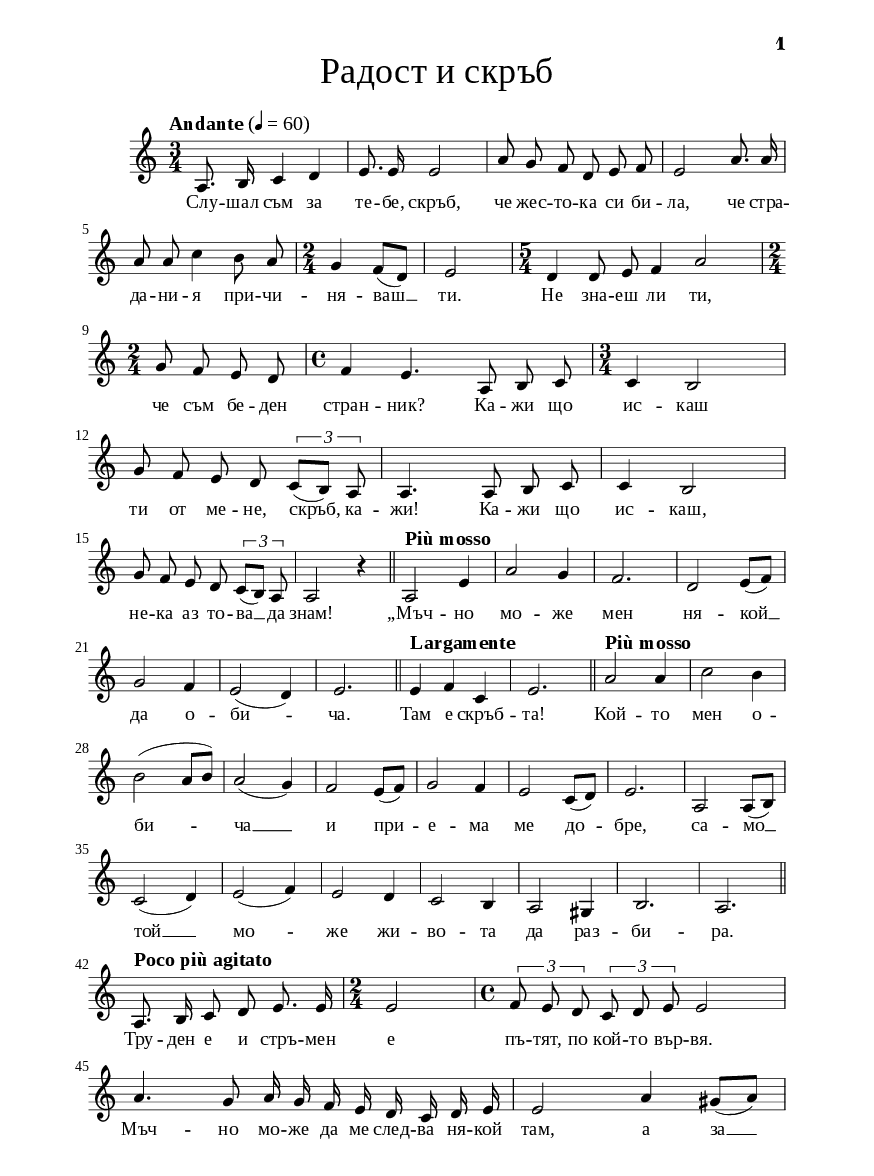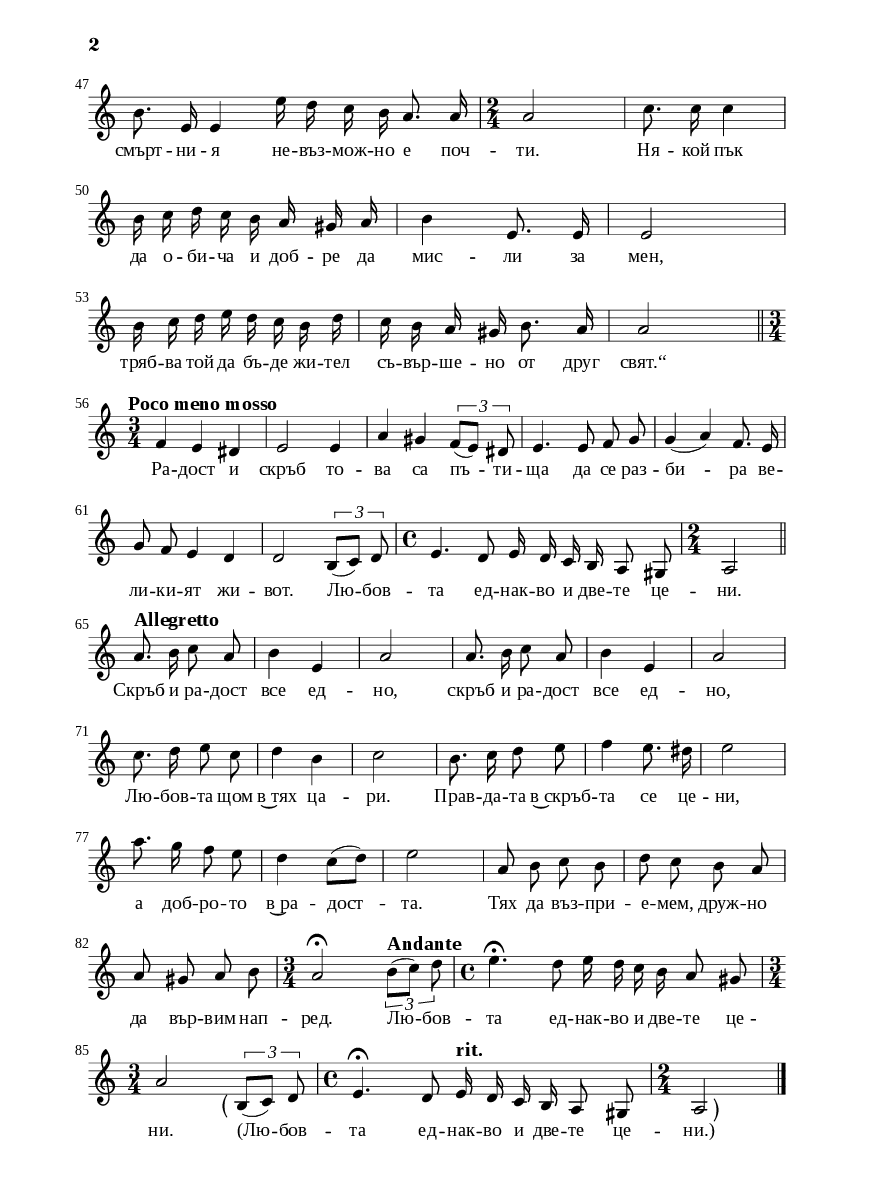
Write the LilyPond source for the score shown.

\version "2.24.4"

\include "include/globals.ily"

startParenthesis = {
  \once \override Parentheses.stencils = #(lambda (grob)
                                            (let ((par-list (parentheses-interface::calc-parenthesis-stencils grob)))
                                              (list (car par-list) point-stencil )))
}

endParenthesis = {
  \once \override Parentheses.stencils = #(lambda (grob)
                                            (let ((par-list (parentheses-interface::calc-parenthesis-stencils grob)))
                                              (list point-stencil (cadr par-list))))
}

\bookpart {
  \label #'ref122
  \tocItem \markup "Радост и скръб"
\paper {
  print-all-headers = ##t
  print-page-number = ##t
  print-first-page-number = ##t


  % put page numbers on the top and change the font style.
  oddHeaderMarkup = \markup
  \fill-line {
    ""
    \unless \on-first-page-of-part \fromproperty #'header:instrument
    \if \should-print-page-number \abs-fontsize #7 { \number \fromproperty #'page:page-number-string }
  }
  %% evenHeaderMarkup would inherit the value of
  %% oddHeaderMarkup if it were not defined here
  evenHeaderMarkup = \markup
  \fill-line {
    \if \should-print-page-number \abs-fontsize #7 { \number \fromproperty #'page:page-number-string }
    \unless \on-first-page-of-part \fromproperty #'header:instrument
    ""
  }

  oddFooterMarkup = \markup ""

  evenFooterMarkup = ""
  left-margin = 1.5\cm
  right-margin = 1.5\cm
  top-margin = 1\cm
  bottom-margin = 1.2\cm
  ragged-bottom = ##t % do not spread the staves to fill the whole vertical space
  top-markup-spacing.basic-distance = 0\mm % margin between page number and system for the first page
  top-system-spacing.basic-distance = 10\mm % margin between page number and system for the other pages

  % change distance between staves
  system-system-spacing =
  #'((basic-distance . 14)
     (minimum-distance . 6)
     (padding . 2)
     (stretchability . 12))
}
  \score {
    \include "include/score-layout.ily"


    \new Staff \relative c' {
      \clef treble
      \key a \minor
      \time 3/4
      \tempoFunc "Andante" 4 "60"
      \autoBeamOff
      a8.  b16  c4  d4 | % 2
      e8.  e16  e2 | % 3
      a8  g8  f8  d8  e8
      f8 |  % 4
      e2  a8.  a16  | \break % 5
      a8  a8  c4  b8  a8 | % 6
      \time 2/4  | % 6
      g4  f8 [(  d8 )] | % 7
      e2 | % 8
      \time 5/4  | % 8
      d4  d8  e8  f4  a2 | \break % 9
      \time 2/4  | % 9
      g8  f8  e8  d8   | \time 4/4 f4
      e4.  a,8  b8  c8 | % 11
      \time 3/4 c4  b2  | \break % 12
      g'8  f8  e8  d8
      \tuplet 3/2 { c8 ( [  b8 )]  a8  }
      |  % 13
      a4.  a8  b8  c8 | % 14
      c4  b2  \break | % 15
      g'8  f8  e8  d8
      \tuplet 3/2 { c8 ( [  b8] ) a8 }
      | % 16
      a2 r4 \bar "||" % 17
      \tempo"Più mosso" a2 e'4 | % 18
      a2  g4 | % 19
      f2. |
      d2  e8 ( [  f8 ) ] | \break % 21
      g2  f4 |  % 22
      e2 (  d4 ) | % 23
      e2. \bar "||" |
      \tempo"Largamente" e4 f4  c4  | % 25
      e2. \bar "||"
      \tempo "Più mosso" a2 a4 | % 27
      c2  b4  | \break % 28
      b2 ( a8 [  b8 ) ] | % 29
      a2 (  g4 ) |
      f2  e8 ( [  f8 ) ] | % 31
      g2  f4 | % 32
      e2  c8 ( [  d8 ) ] | % 33
      e2. | % 34
      a,2  a8 ( [  b8 ) ] \break | % 35
      c2 (  d4 ) | % 36
      e2 (  f4 ) | % 37
      e2  d4 | % 38
      c2  b4 | % 39
      a2  gis4 |
      b2. | % 41
      a2. \bar "||"
      \break  | % 42
      \tempo"Poco più agitato" a8. b16
      c8  d8  e8.  e16 | % 43
      \time 2/4  | % 43
      e2 | % 44
      \time 4/4  | % 44
      \tuplet 3/2 {f8   e8  d8 }
      \tuplet 3/2 {c8  d8  e8 }
      e2  |
      a4.  g8  a16  g16  f16
      e16  d16  c16  d16  e16 | % 46
      e2  a4  gis8 ( [  a8 ) ] \break | % 47
      b8.  e,16  e4  e'16
      d16  c16  b16  a8.  a16 |  % 48
      \time 2/4  | % 48
      a2 |   % 49
      c8.  c16  c4  \break |
      b16  c16  d16  c16
      b16  a16  gis16  a16 | % 51
      b4  e,8.  e16 | % 52
      e2  | \break % 53
      b'16  c16  d16  e16
      d16  c16  b16  d16 |  % 54
      c16  b16  a16  gis16
      b8.  a16 | % 55
      a2 \break \bar "||" | % 56
      \time 3/4  | % 56
      \tempo "Poco meno mosso" f4 e4
      dis4 | % 57
      e2  e4 | % 58
      a4  gis4
      \tuplet 3/2 { f8 ( [  e8 ] )  dis8  }
      | % 59
      e4.  e8  f8  g8 |
      g4 (  a4 )  f8.  e16  | \break % 61
      g8  f8  e4  d4 | % 62
      d2
      \tuplet 3/2 { b8 ( [  c8 ) ]  d8  }
      | % 63
      \time 4/4 e4.  d8  e16  d16  c16
      b16  a8  gis8 | % 64
      \time 2/4 a2 \bar "||"  \break | % 65
      \tempo"Allegretto" a'8. b16
      c8  a8  | % 66
      b4  e,4  | % 67
      a2  | % 68
      a8.  b16  c8  a8  | % 69
      b4  e,4  |
      a2  \break  | % 71
      c8.  d16  e8  c8  | % 72
      d4  b4  | % 73
      c2  | % 74
      b8.  c16  d8  e8  | % 75
      f4  e8.  dis16  | % 76
      e2  \break  | % 77
      a8. g16 f8 e8  | % 78
      d4 c8 ( [ d8 ) ] | % 79
      e2 |
      a,8 b8 c8 b8  | % 81
      d8 c8 b8  a8  \break | % 82
      a8  gis8  a8 b8 | % 83
      \time 3/4  | % 83
      a2 ^\fermata
      \tuplet 3/2 { \tempo "Andante" b8 ( [ c8 ) ] d8  }
      \time 4/4  | % 84
      e4. \fermata
      d8 e16  d16 c16  b16
      a8 gis8 | \break % 85

      \time 3/4 a2

      \tuplet 3/2 {
        %\once \override TextScript.outside-staff-priority = ##f
        %\once \override TextScript.extra-offset = #'(-1.8 . 3.5)
        \once \override Staff.Parentheses.font-size = #+3
        \once \override Staff.Parentheses.padding = #1
        \startParenthesis
        \parenthesize b,8%-\markup \bold \fontsize #+2 {"("}
        ( [ c8 ) ] d8
      } |
      \time 4/4   % 84
      e4. \fermata
      d8 \tempo "rit." e16  d16 c16  b16
      a8 gis8 |
      \time 2/4
      %\once \override TextScript.outside-staff-priority = ##f
      %\once \override TextScript.extra-offset = #'(3 . 3.0)

      \once \override Staff.Parentheses.font-size = #+3
      \once \override Staff.Parentheses.padding = #1
      \endParenthesis \parenthesize a2%-\markup \bold \fontsize #+2 {")"}

      \bar "|."
    }

    \addlyrics {
      Слу -- шал съм за те -- бе, скръб,
      че жес -- то -- ка си би -- ла, че
      стра -- да -- ни -- я при -- чи -- ня
      -- ваш __  ти. Не зна -- еш ли ти,
      че съм бе -- ден стран -- ник? Ка
      -- жи що ис -- каш ти от ме -- не,
      скръб, ка -- жи! Ка -- жи що
      ис -- каш, не -- ка аз то -- ва __
      да знам! „Мъч -- но мо -- же
      мен ня -- кой __  да о -- би
      -- ча. Там е скръб -- та! Кой --
      то мен о -- би  --  ча __
      и при  -- е -- ма ме до  --
      бре, са -- мо __ той __ мо
      -- же жи -- во -- та да раз -- би
      -- ра. Тру -- ден е и стръ -- мен
      е пъ -- тят, по кой -- то вър --
      вя. Мъч -- но мо -- же да ме след
      -- ва ня -- кой там, а за __
      смърт -- ни -- я не -- въз -- мож --
      но е поч -- ти. Ня -- кой пък да
      о -- би -- ча и доб -- ре да мис --
      ли за мен, тряб -- ва той да бъ
      -- де жи -- тел съ -- вър -- ше -- но
      от друг свят.“ Ра -- дост и
      скръб то -- ва са пъ  -- ти --
      ща да се раз -- би -- ра ве --
      ли -- ки -- ят жи -- вот. Лю  --
      бов -- та ед -- нак -- во и две --
      те це -- ни. Скръб и ра -- дост
      все ед -- но, скръб и ра -- дост
      все ед -- но, Лю -- бов -- та щом
      в~тях ца -- ри. Прав -- да -- та
      в~скръб -- та се це -- ни, а доб
      -- ро -- то в~ра -- дост  -- та.
      Тях да въз -- при -- е -- мем, друж
      -- но да вър -- вим нап -- ред. Лю
      -- бов -- та ед -- нак -- во и
      две -- те це -- ни. (Лю
      -- бов -- та ед -- нак -- во и
      две -- те це -- ни.)
    }

    \header {
      title = \titleFunc #'ref_desc_18 "Радост и скръб" "Radost i skrăb"
    }

    \midi{}

  } % score


} % bookpart
